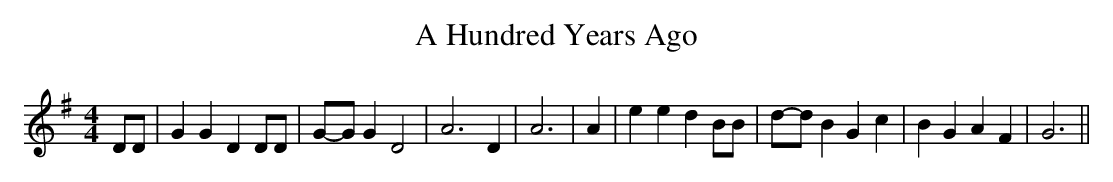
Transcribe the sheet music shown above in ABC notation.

X:1
T:A Hundred Years Ago
M:4/4
L:1/4
K:G
 D/2D/2| G G D D/2D/2|G/2-G/2 G D2| A3 D| A3| A| e e d B/2B/2|d/2-d/2 B G c|\
 B G A F| G3||
